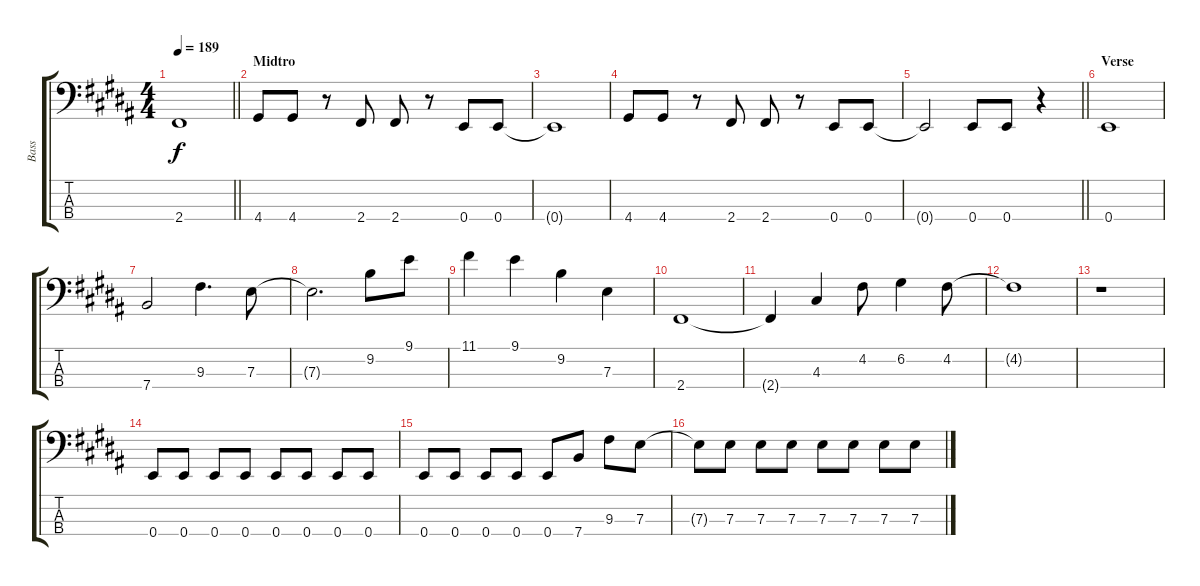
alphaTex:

\track ("Bass" "Bass") {instrument electricbasspick}
\staff {score tabs}
\tuning (G2 D2 A1 E1) {hide}
\ts (4 4)
\tempo 189
\clef f4
\barLineRight lightlight
\ks b
2.4.1{dy f} |
\section ("" "Midtro")
4.4.8 4.4.8 r.8 2.4.8 2.4.8 r.8 0.4.8 0.4.8 |
0.4{t}.1 |
4.4.8 4.4.8 r.8 2.4.8 2.4.8 r.8 0.4.8 0.4.8 |
\barLineRight lightlight
0.4{t}.2 0.4.8 0.4.8 r.4 |
\section ("" "Verse")
0.4.1 |
7.4.2 9.3.4{d} 7.3.8 |
7.3{t}.2{d} 9.2.8 9.1.8 |
11.1.4 9.1.4 9.2.4 7.3.4 |
2.4.1 |
2.4{t}.4 4.3.4 4.2.8 6.2.4 4.2.8 |
4.2{t}.1 |
r.1 |
0.4.8 0.4.8 0.4.8 0.4.8 0.4.8 0.4.8 0.4.8 0.4.8 |
0.4.8 0.4.8 0.4.8 0.4.8 0.4.8 7.4.8 9.3.8 7.3.8 |
7.3{t}.8 7.3.8 7.3.8 7.3.8 7.3.8 7.3.8 7.3.8 7.3.8
